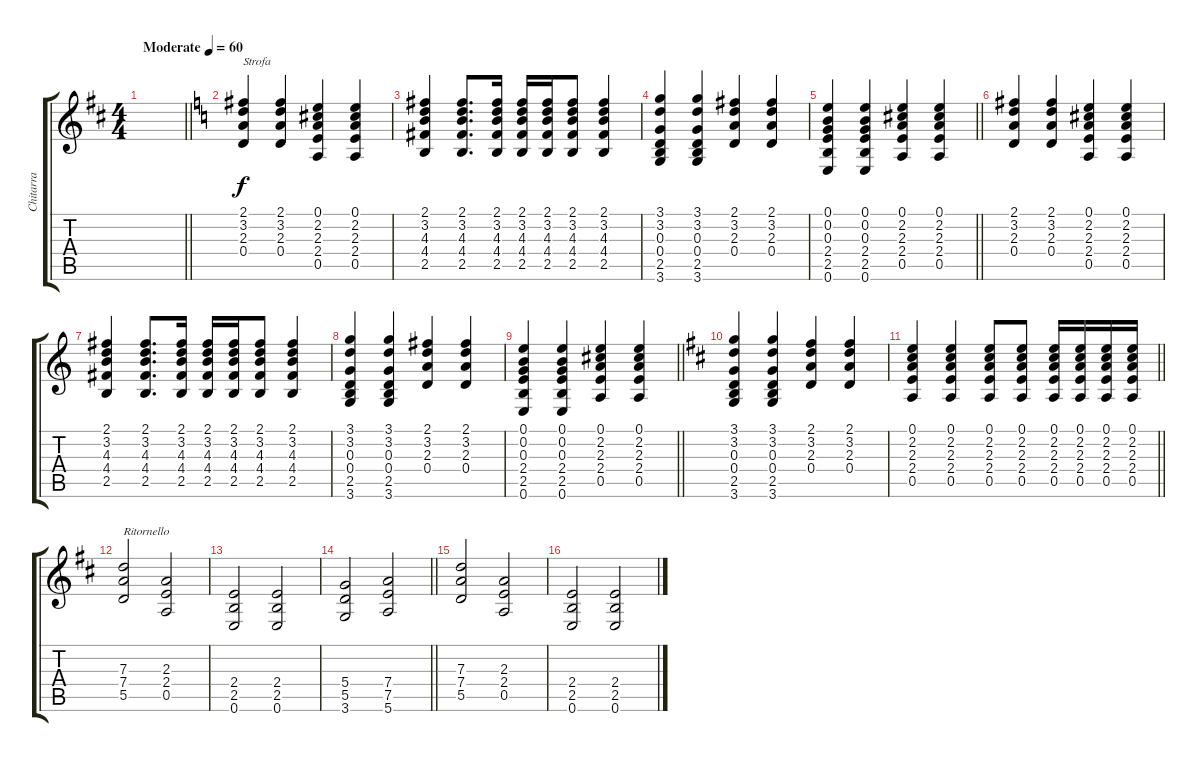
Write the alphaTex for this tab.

\track ("Chitarra" "Chitarra") {instrument electricguitarclean}
\staff {score tabs}
\tuning (E4 B3 G3 D3 A2 E2) {hide}
\ts (4 4)
\tempo (60 "Moderate")
\clef g2
\barLineRight lightlight
\ks d
|
\ks c
(2.1 3.2 2.3 0.4).4{txt "Strofa"} (2.1 3.2 2.3 0.4).4 (0.1 2.2 2.3 2.4 0.5).4 (0.1 2.2 2.3 2.4 0.5).4 |
(2.1 3.2 4.3 4.4 2.5).4 (2.1 3.2 4.3 4.4 2.5).8{d} (2.1 3.2 4.3 4.4 2.5).16 (2.1 3.2 4.3 4.4 2.5).16 (2.1 3.2 4.3 4.4 2.5).16 (2.1 3.2 4.3 4.4 2.5).8 (2.1 3.2 4.3 4.4 2.5).4 |
(3.1 3.2 0.3 0.4 2.5 3.6).4 (3.1 3.2 0.3 0.4 2.5 3.6).4 (2.1 3.2 2.3 0.4).4 (2.1 3.2 2.3 0.4).4 |
\barLineRight lightlight
(0.1 0.2 0.3 2.4 2.5 0.6).4 (0.1 0.2 0.3 2.4 2.5 0.6).4 (0.1 2.2 2.3 2.4 0.5).4 (0.1 2.2 2.3 2.4 0.5).4 |
(2.1 3.2 2.3 0.4).4 (2.1 3.2 2.3 0.4).4 (0.1 2.2 2.3 2.4 0.5).4 (0.1 2.2 2.3 2.4 0.5).4 |
(2.1 3.2 4.3 4.4 2.5).4 (2.1 3.2 4.3 4.4 2.5).8{d} (2.1 3.2 4.3 4.4 2.5).16 (2.1 3.2 4.3 4.4 2.5).16 (2.1 3.2 4.3 4.4 2.5).16 (2.1 3.2 4.3 4.4 2.5).8 (2.1 3.2 4.3 4.4 2.5).4 |
(3.1 3.2 0.3 0.4 2.5 3.6).4 (3.1 3.2 0.3 0.4 2.5 3.6).4 (2.1 3.2 2.3 0.4).4 (2.1 3.2 2.3 0.4).4 |
\barLineRight lightlight
(0.1 0.2 0.3 2.4 2.5 0.6).4 (0.1 0.2 0.3 2.4 2.5 0.6).4 (0.1 2.2 2.3 2.4 0.5).4 (0.1 2.2 2.3 2.4 0.5).4 |
\ks d
(3.1 3.2 0.3 0.4 2.5 3.6).4 (3.1 3.2 0.3 0.4 2.5 3.6).4 (2.1 3.2 2.3 0.4).4 (2.1 3.2 2.3 0.4).4 |
\barLineRight lightlight
(0.1 2.2 2.3 2.4 0.5).4 (0.1 2.2 2.3 2.4 0.5).4 (0.1 2.2 2.3 2.4 0.5).8 (0.1 2.2 2.3 2.4 0.5).8 (0.1 2.2 2.3 2.4 0.5).16 (0.1 2.2 2.3 2.4 0.5).16 (0.1 2.2 2.3 2.4 0.5).16 (0.1 2.2 2.3 2.4 0.5).16 |
(7.3 7.4 5.5).2{txt "Ritornello" instrument overdrivenguitar} (2.3 2.4 0.5).2 |
(2.4 2.5 0.6).2 (2.4 2.5 0.6).2 |
\barLineRight lightlight
(5.4 5.5 3.6).2 (7.4 7.5 5.6).2 |
(7.3 7.4 5.5).2 (2.3 2.4 0.5).2 |
(2.4 2.5 0.6).2 (2.4 2.5 0.6).2
